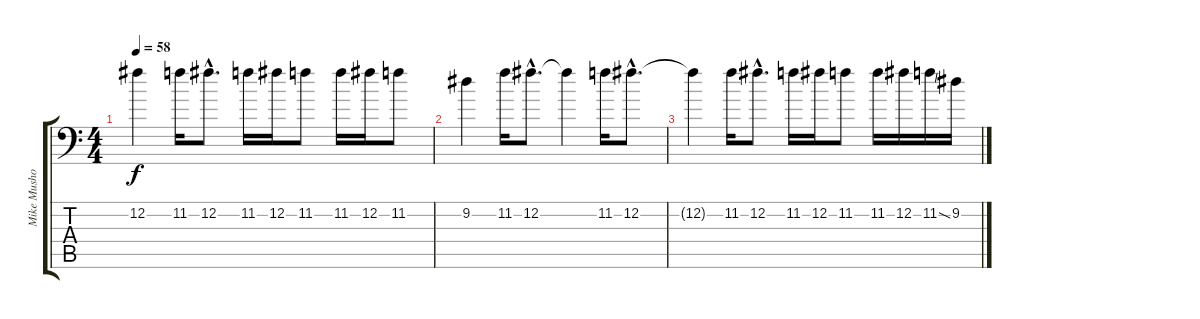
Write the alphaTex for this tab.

\track ("Mike Mushok (Fill in)" "Mike Musho") {instrument electricguitarjazz}
\staff {score tabs}
\tuning (Bb3 Gb3 Db3 Ab2 Db2 Ab1) {hide}
\ts (4 4)
\tempo 58
\clef f4
\ks c
12.2{t}.4{dy f} 11.2.16 12.2{hac}.8{d} 11.2.16 12.2.16 11.2.8 11.2.16 12.2.16 11.2.8 |
9.2.4 11.2.16 12.2{hac}.8{d} 12.2{t}.4 11.2.16 12.2{hac}.8{d} |
12.2{t}.4 11.2.16 12.2{hac}.8{d} 11.2.16 12.2.16 11.2.8 11.2.16 12.2.16 11.2{ss}.16 9.2.16
